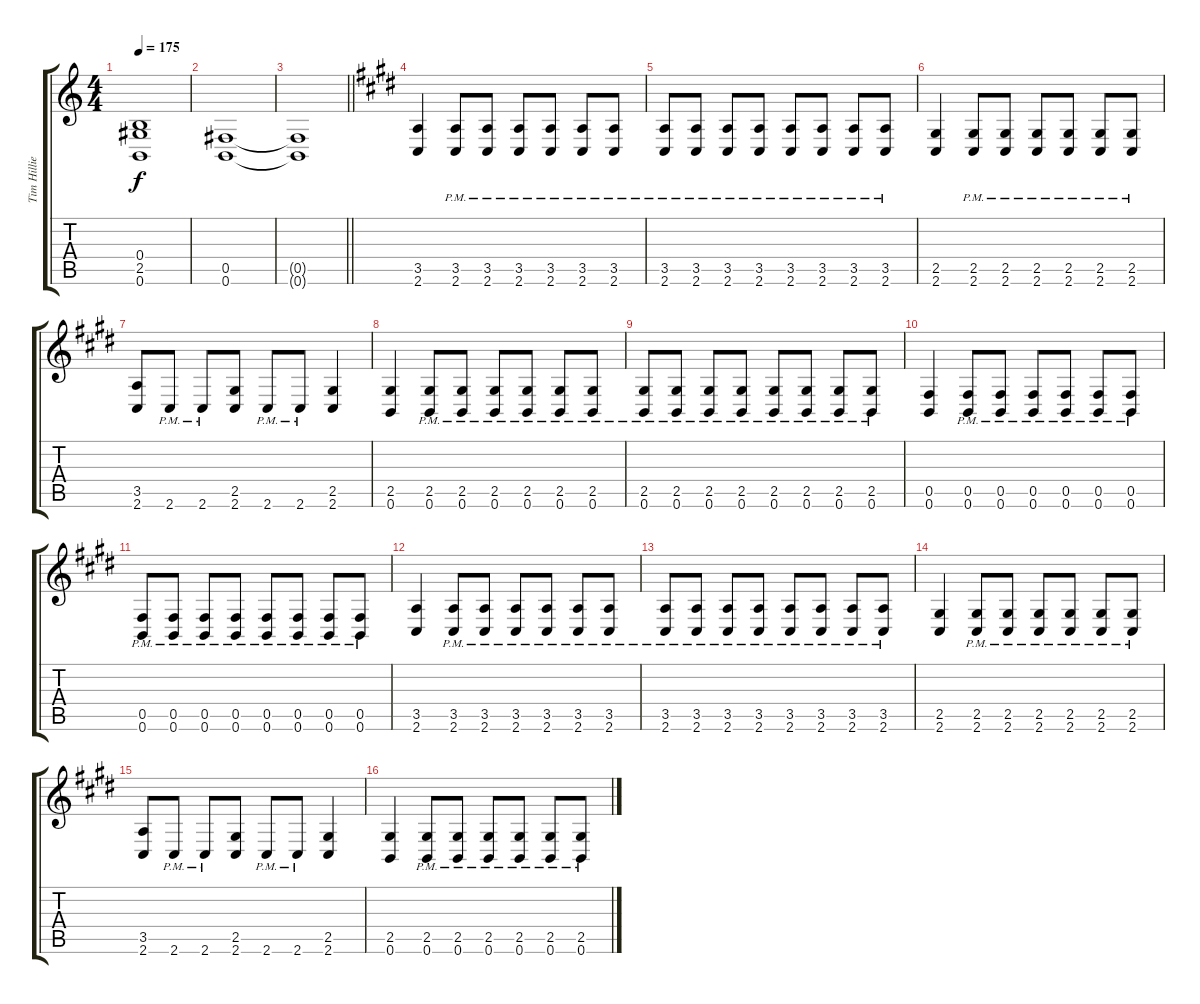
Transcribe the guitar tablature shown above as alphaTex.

\track ("Tim Hillier-Brook" "Tim Hillie") {instrument distortionguitar}
\staff {score tabs}
\tuning (Db4 Ab3 E3 B2 Gb2 B1) {hide}
\ts (4 4)
\tempo 175
\clef g2
\ks c
(0.4{t} 2.5{t} 0.6{t}).1{dy f} |
(0.5 0.6).1 |
\barLineRight lightlight
(0.5{t} 0.6{t}).1 |
\ks e
(3.5 2.6).4 (3.5{pm} 2.6{pm}).8 (3.5{pm} 2.6{pm}).8 (3.5{pm} 2.6{pm}).8 (3.5{pm} 2.6{pm}).8 (3.5{pm} 2.6{pm}).8 (3.5{pm} 2.6{pm}).8 |
(3.5{pm} 2.6{pm}).8 (3.5{pm} 2.6{pm}).8 (3.5{pm} 2.6{pm}).8 (3.5{pm} 2.6{pm}).8 (3.5{pm} 2.6{pm}).8 (3.5{pm} 2.6{pm}).8 (3.5{pm} 2.6{pm}).8 (3.5{pm} 2.6{pm}).8 |
(2.5 2.6).4 (2.5{pm} 2.6{pm}).8 (2.5{pm} 2.6{pm}).8 (2.5{pm} 2.6{pm}).8 (2.5{pm} 2.6{pm}).8 (2.5{pm} 2.6{pm}).8 (2.5{pm} 2.6{pm}).8 |
(3.5 2.6).8 2.6{pm}.8 2.6{pm}.8 (2.5 2.6).8 2.6{pm}.8 2.6{pm}.8 (2.5 2.6).4 |
(2.5 0.6).4 (2.5{pm} 0.6{pm}).8 (2.5{pm} 0.6{pm}).8 (2.5{pm} 0.6{pm}).8 (2.5{pm} 0.6{pm}).8 (2.5{pm} 0.6{pm}).8 (2.5{pm} 0.6{pm}).8 |
(2.5{pm} 0.6{pm}).8 (2.5{pm} 0.6{pm}).8 (2.5{pm} 0.6{pm}).8 (2.5{pm} 0.6{pm}).8 (2.5{pm} 0.6{pm}).8 (2.5{pm} 0.6{pm}).8 (2.5{pm} 0.6{pm}).8 (2.5{pm} 0.6{pm}).8 |
(0.5 0.6).4 (0.5{pm} 0.6{pm}).8 (0.5{pm} 0.6{pm}).8 (0.5{pm} 0.6{pm}).8 (0.5{pm} 0.6{pm}).8 (0.5{pm} 0.6{pm}).8 (0.5{pm} 0.6{pm}).8 |
(0.5{pm} 0.6{pm}).8 (0.5{pm} 0.6{pm}).8 (0.5{pm} 0.6{pm}).8 (0.5{pm} 0.6{pm}).8 (0.5{pm} 0.6{pm}).8 (0.5{pm} 0.6{pm}).8 (0.5{pm} 0.6{pm}).8 (0.5{pm} 0.6{pm}).8 |
(3.5 2.6).4 (3.5{pm} 2.6{pm}).8 (3.5{pm} 2.6{pm}).8 (3.5{pm} 2.6{pm}).8 (3.5{pm} 2.6{pm}).8 (3.5{pm} 2.6{pm}).8 (3.5{pm} 2.6{pm}).8 |
(3.5{pm} 2.6{pm}).8 (3.5{pm} 2.6{pm}).8 (3.5{pm} 2.6{pm}).8 (3.5{pm} 2.6{pm}).8 (3.5{pm} 2.6{pm}).8 (3.5{pm} 2.6{pm}).8 (3.5{pm} 2.6{pm}).8 (3.5{pm} 2.6{pm}).8 |
(2.5 2.6).4 (2.5{pm} 2.6{pm}).8 (2.5{pm} 2.6{pm}).8 (2.5{pm} 2.6{pm}).8 (2.5{pm} 2.6{pm}).8 (2.5{pm} 2.6{pm}).8 (2.5{pm} 2.6{pm}).8 |
(3.5 2.6).8 2.6{pm}.8 2.6{pm}.8 (2.5 2.6).8 2.6{pm}.8 2.6{pm}.8 (2.5 2.6).4 |
(2.5 0.6).4 (2.5{pm} 0.6{pm}).8 (2.5{pm} 0.6{pm}).8 (2.5{pm} 0.6{pm}).8 (2.5{pm} 0.6{pm}).8 (2.5{pm} 0.6{pm}).8 (2.5{pm} 0.6{pm}).8
